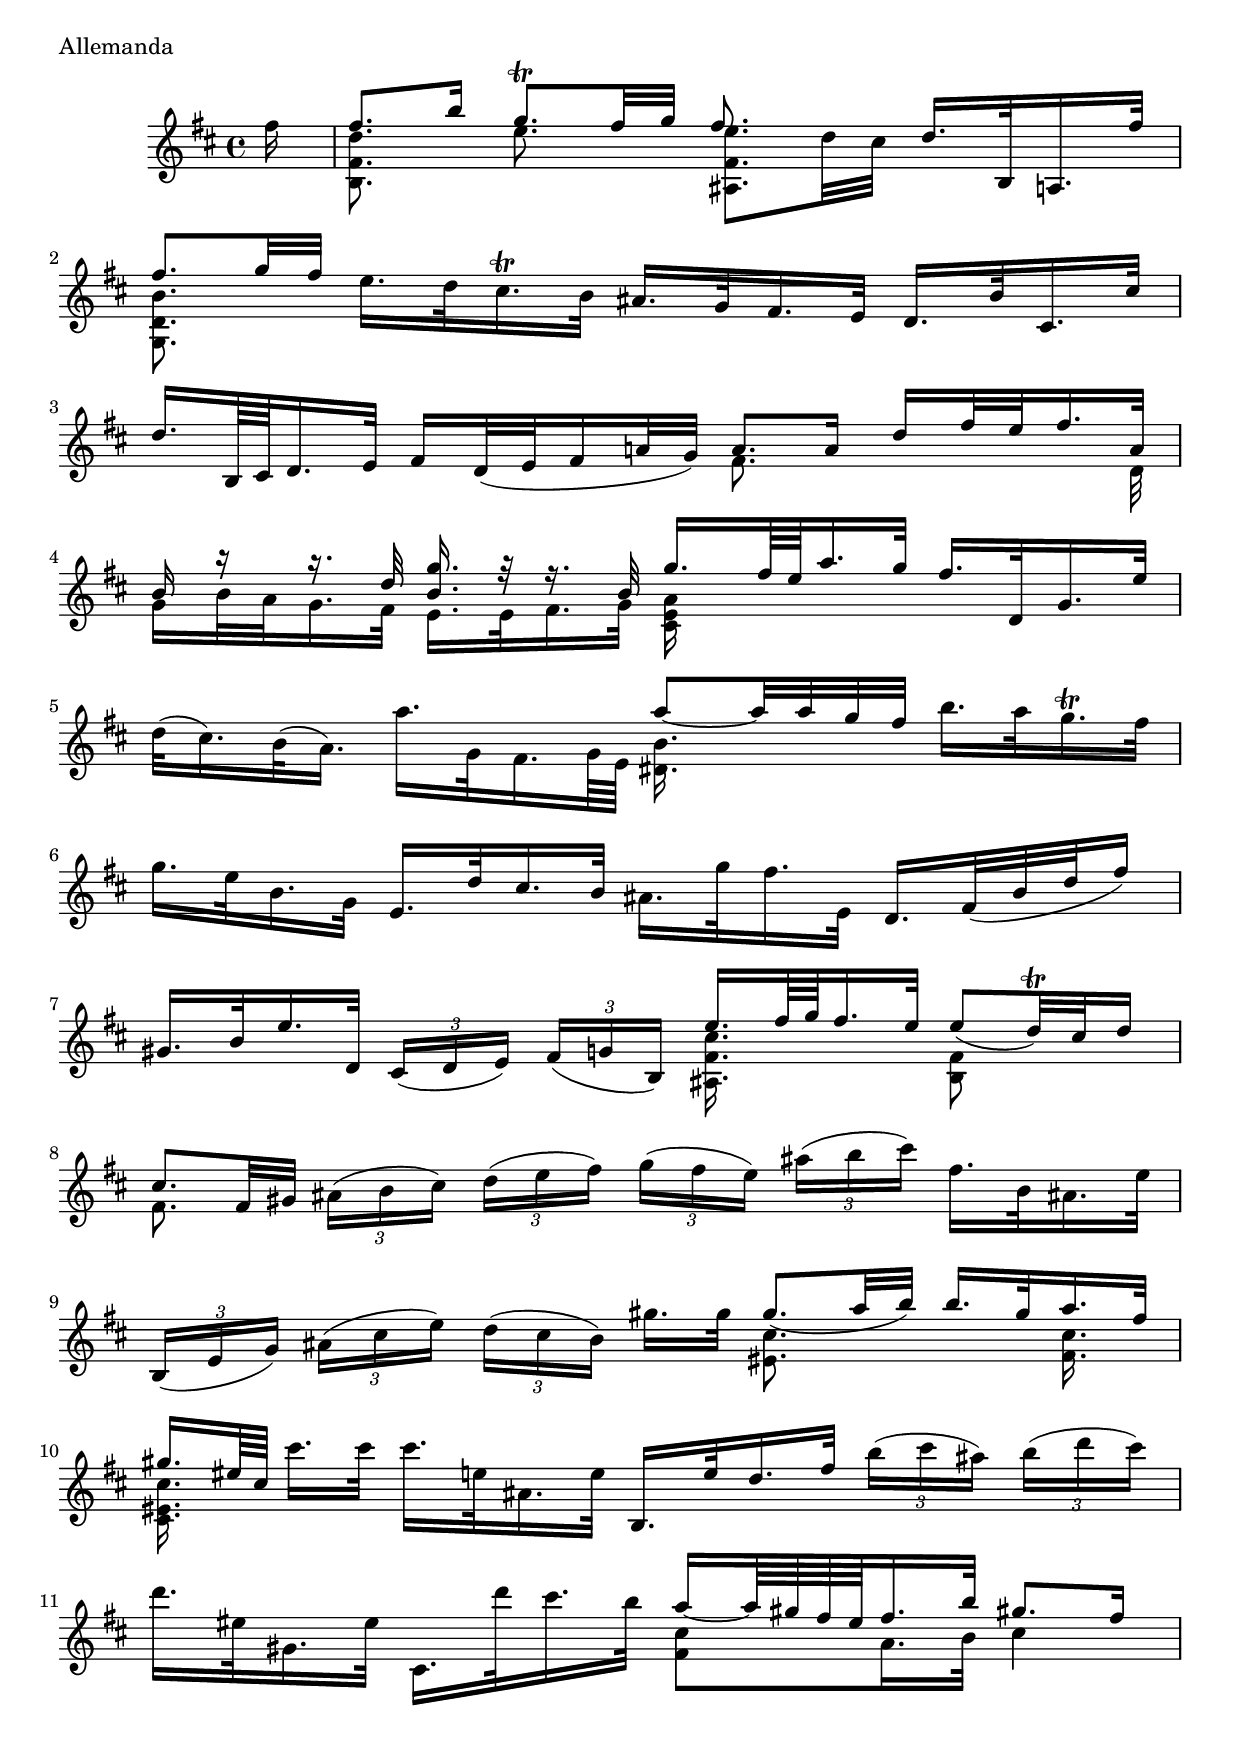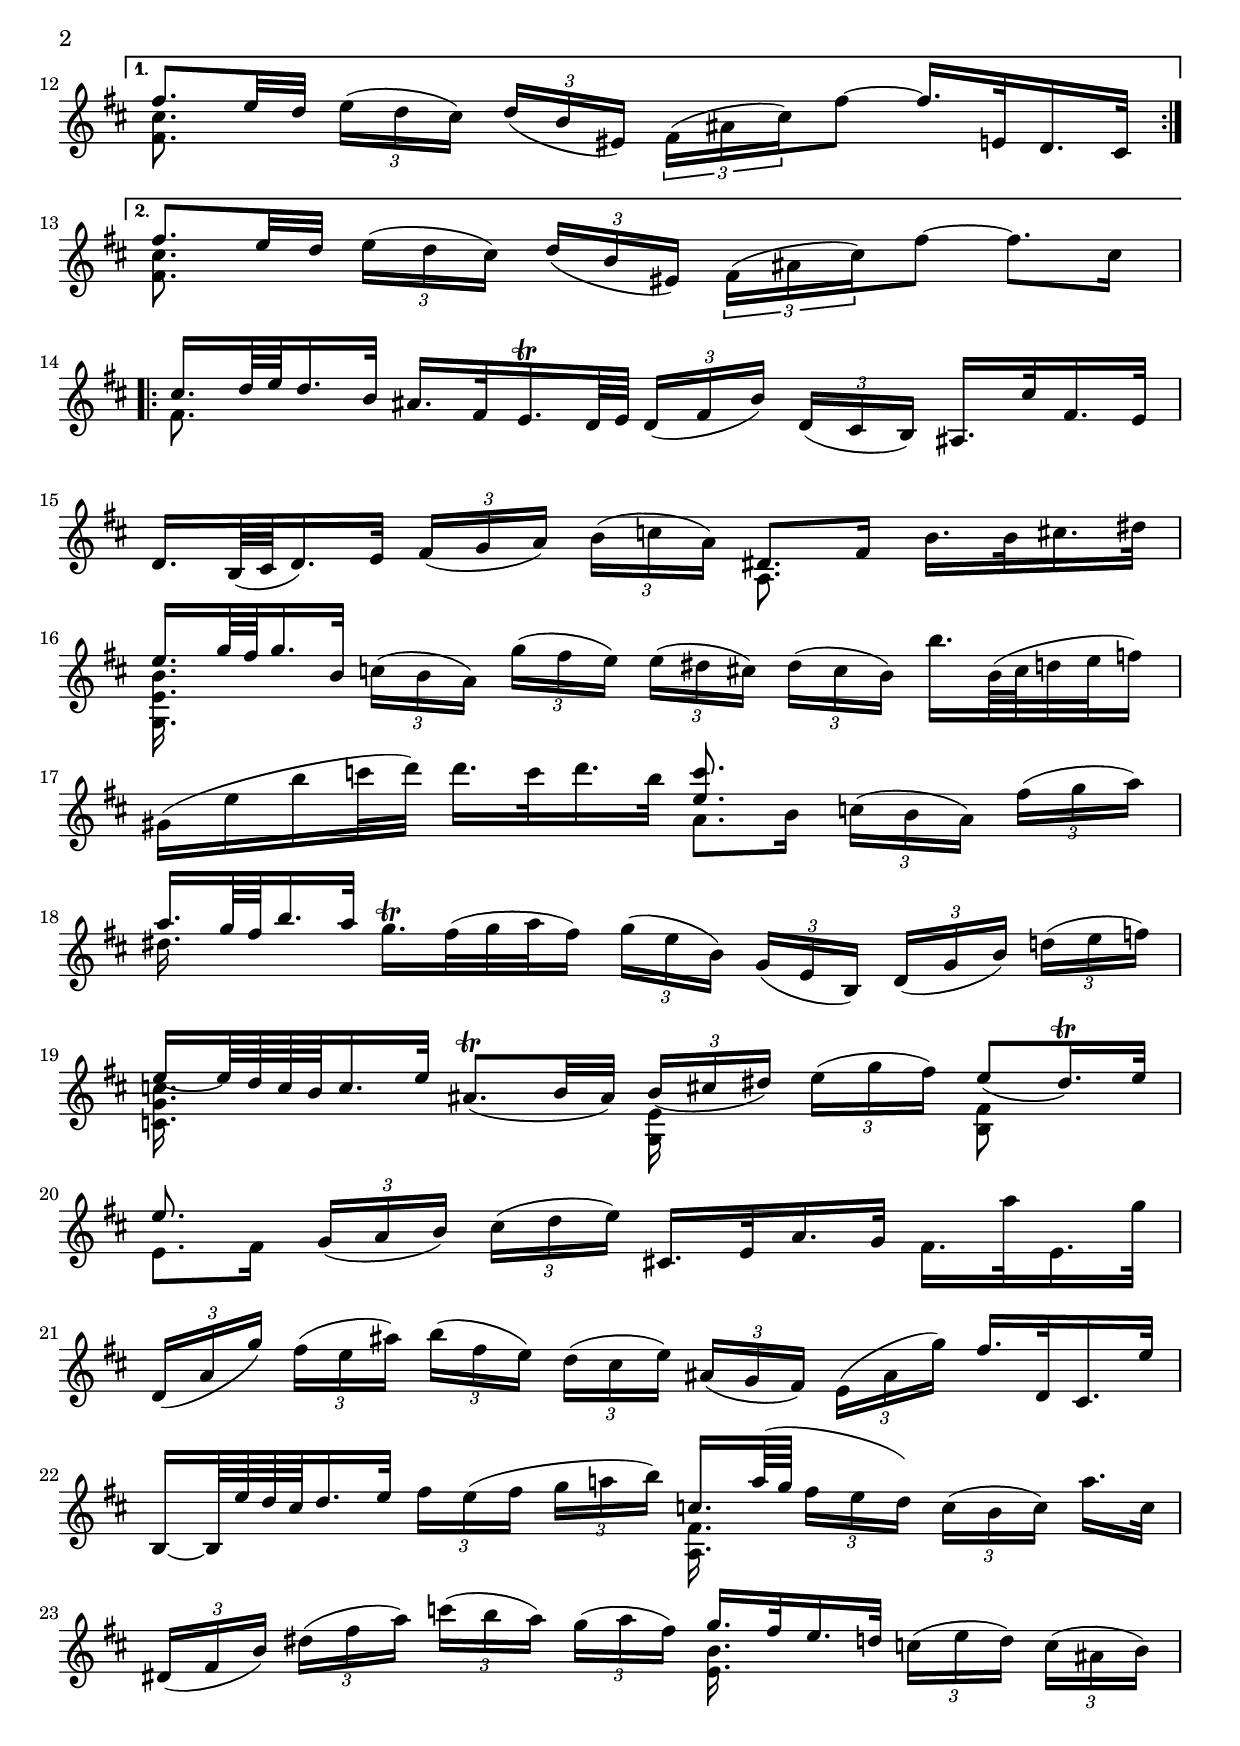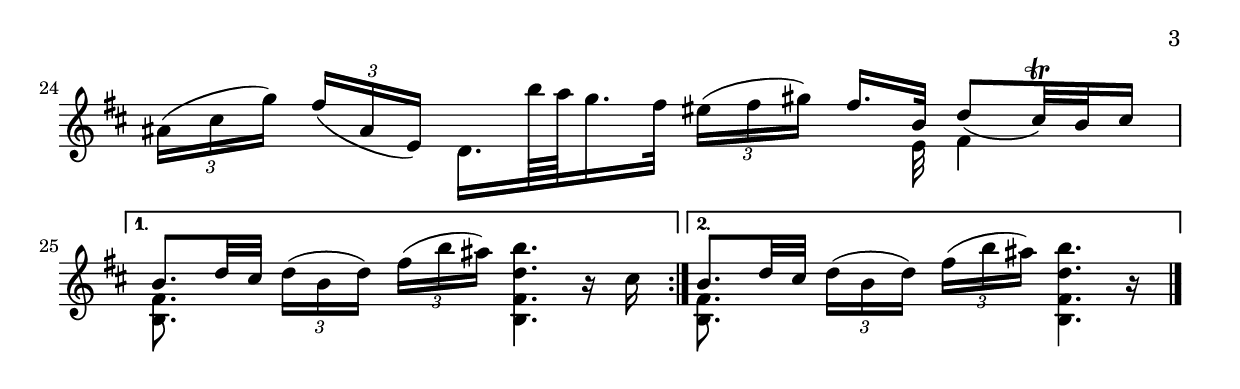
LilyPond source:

\version "1.4.0"

% Movement 1, Allemanda

\version "1.4.0"

iA = \notes {
  \property Voice.tupletSpannerDuration = #(make-moment 1 8)
  \property Voice.noAutoBeaming=##t
  s16 |
  \stemDown
  <d''8. fis' b>  s16  e''8.  s16 [<e''8. fis' ais>  d''32 cis''32]
  \stemBoth  [d''16.  b32  a16.  fis''32]  |
  % 2
  \stemUp [fis''8.  g''32  fis''32] \stemBoth
  [e''16.  d''32 cis''16.\trill  b'32] [ais'16.  g'32  fis'16.  e'32]
  [d'16.  b'32  cis'16.  cis''32]  |
  % 3
  [d''16.  b64  cis'64  d'16.  e'32]
  [fis'16  d'32(  e'32 fis'16  a'!32  )g'32] \stemUp [a'8.  a'16]
  [d''16  fis''32  e''32  fis''16.  a'32] |
  % 4
  b'16 r16 r16. d''32  <g''16. b'> r32 r16. b'32
  [g''16. fis''64  e''64  a''16.  g''32]
  \stemBoth [fis''16.  d'32  g'16. e''32]  |
  % 5
  [d''32(  )cis''16.  b'32(  )a'16.]  [a''16.  g'32  fis'16. g'64  e'64]
  \stemDown <b'16. dis'> s32 s4. |  s1 |
  % 7
  s2 \stemUp [e''16.  fis''64  g''64  fis''16.  e''32]
  [e''8(  )d''32\trill cis''32  d''16]  |
  % 8
  [cis''8.  fis'32  gis'32] \stemBoth \times 2/3
  {[ais'16(  b'  )cis''] [d''(  e''  )fis'']
  [g''(  fis''  )e''] [ais''(  b''  )cis''']}
  [fis''16.  b'32  ais'!16. e''32]  |
  % 9
  \times 2/3 {[b16(  e'16  )g'16]  [ais'16(  cis''16  )e''16]
  [d''16(  cis''16  )b'16]}  [gis''16.  gis''32] \stemUp
  [gis''8.(  a''32 )b''32]  [b''16.  gis''32  a''16.  fis''32]  |
  % 10
  [gis''16.  eis''64  cis''64] \stemBoth  [cis'''16.  cis'''32]
  [cis'''16. e''32  ais'16.  e''32]  [b16.  e''32  d''16.  fis''32]  
  \times 2/3 {[b''16(  cis'''16  )ais''16]  [b''16(  d'''16  )cis'''16]}  |
  % 11
  [d'''16.  eis''32  gis'16.  eis''32]
  [cis'16.  d'''32  cis'''16.  b''32]
  \stemUp
  [a''16 ~ a''64  gis''64  fis''64  eis''64 fis''16.  b''32]
  [gis''!8.  fis''16]  |
  % 12, prima volta
  [fis''8.  e''32  d''32] \stemBoth  \times 2/3
    {[e''16(  d'' )cis'']  [d''( b'  )eis']  [fis'(  ais'  )cis''}
    fis''8] ~ [fis''16. e'32  d'16.  cis'32]
  % 12, seconda volta
  \stemUp [fis''8.  e''32  d''32]  \stemBoth \times 2/3
    {[e''16(  d'' )cis'']  [d''( b'  )eis']  [fis'(  ais'  )cis''}
    fis''8] ~ [fis''8. cis''16]

  % 13
  \stemUp
  [cis''16.  d''64  e''64  d''16.  b'32] \stemBoth
  [ais'16.  fis'32 e'16.\trill  d'64  e'64] \times 2/3
  {[d'16(  fis'  )b']  [d'(  cis' )b]} [ais16. cis''32 fis'16. e'32] |
  % 14
  [d'16.  b64(  cis'64  )d'16.  e'32]  \times 2/3
  {[fis'16(  g'  )a'] [b'(  c''  )a']} \stemUp
  [dis'8.  fis'16] \stemBoth [b'16.  b'32 cis''16.  dis''32]  |
  % 15
  \stemUp
  [e''16.  g''64  fis''64  g''16.  b'32] \stemBoth \times 2/3 
  {[c''16( b' )a'] [g''( fis'' )e''] [e''( dis'' )cis''] [dis''( cis'' )b']}
  [b''16.  b'64(  cis''64 d''32  e''32  )f''16]  |
  % 16
  [gis'16(  e''16  b''16  c'''32  )d'''32]
  [d'''16.  c'''32 d'''16.  b''32]
  \stemUp <c'''8. e''> s16*5  |
  % 17
  \stemDown dis''16.  s32*29  |
  % 18
  <c''16. g' c'>  s32*13  <e'16 g>  s8.  <fis'8 b> s8  |
  % 19
  [e'8.  fis'16] \stemBoth  \times 2/3 {[g'16( a' )b'] [cis''( d'' )e'']}
  [cis'!16.  e'32  a'16.  g'32]
  [fis'16.  a''32 e'16.  g''32]  |
  % 20
  \times 2/3 {[d'16(  a'  )g'']  [fis''(  e''  )ais''] [b''( fis'' )e'']
  [d''(  cis''  )e'']  [ais'( g' )fis'] [e'( ais' )g''] }
  [fis''16. d'32 cis'16. e''32] |
  % 21
  [b16 ~ b64  e''64  d''64  cis''64  d''16.  e''32] 
  \times 2/3 {[fis''16  e''(  fis'']  [g''  a''!  )b'']}
  \stemUp [c''16.  a''64(  g''64] \stemBoth \times 2/3
  {[fis''16  e''  )d''] [c''( b' )c'']}  [a''16.  c''32]  |
  % 22
  \times 2/3 {[dis'16(  fis'  )b']  [dis''(  fis''  )a'']
  [c'''(  b''  )a'']  [g''(  a''  )fis'']} \stemUp
  [g''16.  fis''32  e''16.  d''32] \stemBoth \times 2/3
  {[c''16(  e''  )d''] [c''(  ais'  )b']}  |
  % 23
  \times 2/3 {[ais'(  cis''  )g'']  [fis''(  ais'  )e']}
  [d'16.  b''64  a''64  g''16.  fis''32]
  \times 2/3 {[eis''16(  fis'' )gis'']} \stemUp [fis''16.  b'32]
  [d''8(  )cis''32\trill  b'32  cis''16]  |
  % 24, prima volta
  \stemUp [b'8.  d''32 cis''32] \stemBoth \times 2/3
    {[d''16(  b'  )d'']  [fis''(  b'' )ais'']}
    <b''4. d'' fis' b> r16  cis''16
  %24, seconda volta
  \stemUp [b'8.  d''32 cis''32] \stemBoth \times 2/3
    {[d''16(  b'  )d'']  [fis''(  b'' )ais'']}
    <b''4. d'' fis' b> r16
} 

iB = \notes {
  \property Voice.tupletSpannerDuration = #(make-moment 1 8)
  \property Voice.noAutoBeaming=##t
  fis''16
  \stemUp
  [fis''8.  b''16]  [g''8.\trill  fis''32  g''32] fis''8. s16*5  |
  % 2
  \stemDown
  <b'8. d' g> s16*13  |
  % 3
  s2 fis'8. s4 s32 d'32 |
  % 4
  [g'16  b'32  a'32  g'16.  fis'32] [e'16.  e'32  fis'16. g'32]
  <a'16 e' cis'>  s16*7
  % 5
  s2 \stemUp [a''8 ~ a''32  a''32  g''32  fis''32] \stemBoth
  [b''16.  a''32  g''16.\trill  fis''32]  |
  % 6
  [g''16.  e''32  b'16.  g'32]  [e'16.  d''32  cis''16. b'32]
  [ais'16.  g''32  fis''16.  e'32]
  [d'16.  fis'32( b'32  d''32  )fis''16]  |
  % 7
  [gis'16.  b'32  e''16.  d'32] \times 2/3
  {[cis'16(  d'  )e'] [fis'( g' )b]} % g=>gis?
  \stemDown <cis''16. fis' ais>  s32*5  <fis'8 b> s8  |
  % 8
  fis'8. s16 s4*3 |
  % 9
  s2 <cis''8. eis'> s16*3  <cis''16. fis'>  s32  |
  % 10
  <cis''16. eis' cis'>  s32 s4. s2 |
  % 11
  s2 [<cis''8 fis'>  a'16.  b'32]  cis''4
  % 12, prima volta
  <cis''8. fis'> s16*13
  %12, seconda volta
  <cis''8. fis'> s16*13

  % 13
  fis'8.  s16 s4*3
  % 14
  s2 a8.  s16*5  |
  % 15
  <b'16. e' g> s32 s8*7
  % 16
  s2 [a'8.  b'16] \stemBoth \times 2/3
  {[c''16(  b'16  )a'16] [fis''16(  g''16 )a''16]}  |
  % 17
  \stemUp
  [a''16.  g''64  fis''64  b''16.  a''32]  \stemBoth
  [g''16.\trill  fis''32(  g''32  a''32  )fis''16]  \times 2/3
  {[g''16( e'' )b'] [g'( e' )b] [d'( g' )b'] [d''( e'' )f'']} |
  % 18
  \stemUp
  [e''16 ~ e''64  d''64  c''64  b'64  c''16.  e''32]  
  \stemBoth [ais'8.\trill(  b'32  )ais'32]  \times 2/3
  {\stemUp [b'16(  cis''  )dis'']  \stemBoth [e''( g''  )fis'']}
  \stemUp [e''8(  )dis''16.\trill  e''32]  |
  % 19
  e''8. s16 s4*3 | s1 |
  % 21
  \stemDown
  s2 <fis'16. a>  s32 s8*3  
  % 22
  s2 <b'16. e'> s32 s8*3
  % 23
  s2 s8 s16. e'32  fis'4  |
  % 24, prima volta
  <fis'8. b> s16 s2 s4
  % 24, seconda volta
  <fis'8. b> s16 s2 s8.
}

iNotes =  \context Staff <
  \context Voice=A \iA
  \context Voice=B \iB
>




iViolinGlobal =  \notes {
  \clef "treble"
  \key d\major
  \time 4/4
  \partial 16
  \repeat "volta" 2 {
    s16 | s1*11 |
  }
  \alternative {
    { \partial 1 s1 }
    { s1 }
  }

  \repeat "volta" 2 {
    s1*11
  }
  \alternative {
    { \partial 1 s1 }
    { s16*15 \bar "|." }
  }
}

iViolinScripts =  \notes{
}

iViolinStaff =  \context Staff <
  \iNotes
  \iViolinGlobal
  \iViolinScripts
>

\score {
  \iViolinStaff
  \paper { }
  \midi { \tempo 4 = 32 }
  \header {
    piece = "Allemanda"
    opus = ""
  }
}
